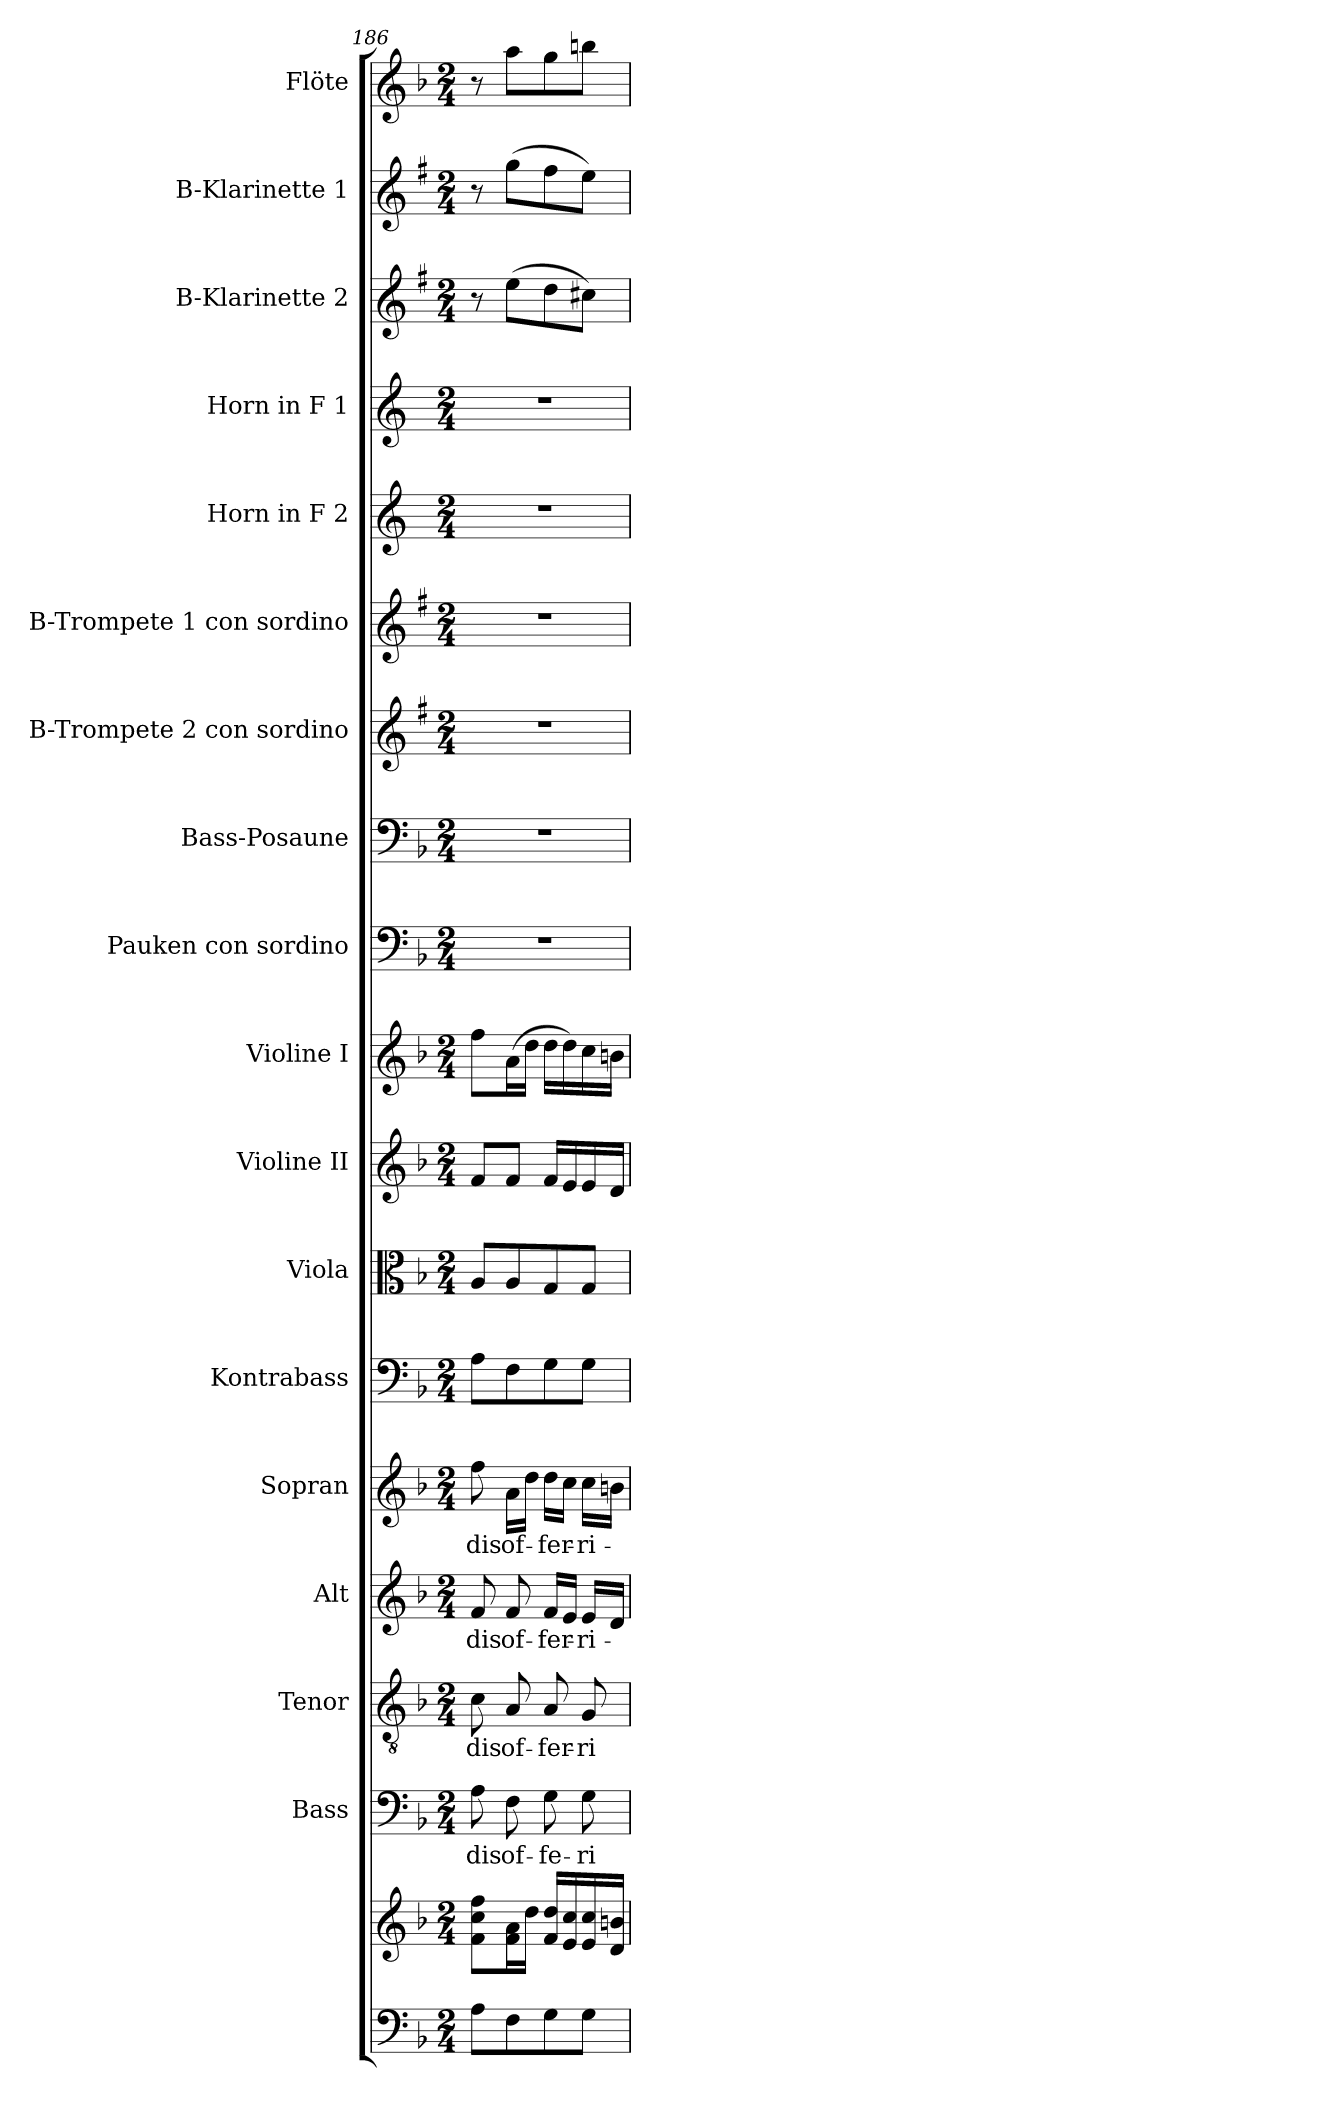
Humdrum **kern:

**kern	**kern	**kern	**text	**kern	**text	**kern	**text	**kern	**text	**kern	**kern	**kern	**kern	**kern	**kern	**kern	**kern	**kern	**kern	**kern	**kern	**kern
*part18	*part18	*part17	*part17	*part16	*part16	*part15	*part15	*part14	*part14	*part13	*part12	*part11	*part10	*part9	*part8	*part7	*part6	*part5	*part4	*part3	*part2	*part1
*staff19	*staff18	*staff17	*staff17	*staff16	*staff16	*staff15	*staff15	*staff14	*staff14	*staff13	*staff12	*staff11	*staff10	*staff9	*staff8	*staff7	*staff6	*staff5	*staff4	*staff3	*staff2	*staff1
*	*	*I"Bass	*	*I"Tenor	*	*I"Alt	*	*I"Sopran	*	*I"Kontrabass	*I"Viola	*I"Violine II	*I"Violine I	*I"Pauken con sordino	*I"Bass-Posaune	*I"B-Trompete 2 con sordino	*I"B-Trompete 1 con sordino	*I"Horn in F 2	*I"Horn in F 1	*I"B-Klarinette 2	*I"B-Klarinette 1	*I"Flöte
*	*	*I'B.	*	*I'T.	*	*I'A.	*	*I'S.	*	*I'Kb.	*I'Vla.	*I'Vl. II	*I'Vl. I	*I'Pk.	*I'B. Pos.	*I'B Trp. 2	*I'B Trp. 1	*	*	*I'B Kl. 2	*I'B Kl. 1	*I'Fl.
*clefF4	*clefG2	*clefF4	*	*clefGv2	*	*clefG2	*	*clefG2	*	*clefF4	*clefC3	*clefG2	*clefG2	*clefF4	*clefF4	*clefG2	*clefG2	*clefG2	*clefG2	*clefG2	*clefG2	*clefG2
*	*	*	*	*	*	*	*	*	*	*ITrd7c12	*	*	*	*	*	*ITrd1c2	*ITrd1c2	*ITrd4c7	*ITrd4c7	*ITrd1c2	*ITrd1c2	*
*k[b-]	*k[b-]	*k[b-]	*	*k[b-]	*	*k[b-]	*	*k[b-]	*	*k[b-]	*k[b-]	*k[b-]	*k[b-]	*k[b-]	*k[b-]	*k[b-]	*k[b-]	*k[b-]	*k[b-]	*k[b-]	*k[b-]	*k[b-]
*F:	*F:	*F:	*	*F:	*	*F:	*	*F:	*	*F:	*F:	*F:	*F:	*F:	*F:	*F:	*F:	*F:	*F:	*F:	*F:	*F:
*M2/4	*M2/4	*M2/4	*	*M2/4	*	*M2/4	*	*M2/4	*	*M2/4	*M2/4	*M2/4	*M2/4	*M2/4	*M2/4	*M2/4	*M2/4	*M2/4	*M2/4	*M2/4	*M2/4	*M2/4
=186	=186	=186	=186	=186	=186	=186	=186	=186	=186	=186	=186	=186	=186	=186	=186	=186	=186	=186	=186	=186	=186	=186
!	!	!	!LO:LY:b	!	!LO:LY:b	!	!LO:LY:b	!	!LO:LY:b	!	!	!	!	!	!	!	!	!	!	!	!	!
8A\L	8f\ 8cc\ 8ff\L	8A\	-dis	8c\	-dis	8f/	-dis	8ff\	-dis	8AA\L	8A/L	8f/L	8ff\L	2r	2r	2r	2r	2r	2r	8r	8r	8r
!	!	!	!LO:LY:b	!	!LO:LY:b	!	!LO:LY:b	!	!LO:LY:b	!	!	!	!	!	!	!	!	!	!	!	!	!
8F\	16f\ 16a\L	8F\	of-	8A/	of-	8f/	of-	16a\LL	of-	8FF\	8A/	8f/J	(>16a\L	.	.	.	.	.	.	(>8dd\L	(>8ff\L	8aa\L
.	16dd\JJ	.	.	.	.	.	.	16dd\JJ	.	.	.	.	16dd\JJ	.	.	.	.	.	.	.	.	.
!	!	!	!LO:LY:b	!	!LO:LY:b	!	!LO:LY:b	!	!LO:LY:b	!	!	!	!	!	!	!	!	!	!	!	!	!
8G\	16f/ 16dd/LL	8G\	-fe-	8A/	-fer-	16f/LL	-fer-	16dd\LL	-fer-	8GG\	8G/	16f/LL	16dd\LL	.	.	.	.	.	.	8cc\	8ee\	8gg\
.	16e/ 16cc/	.	.	.	.	16e/JJ	.	16cc\JJ	.	.	.	16e/	16dd\)	.	.	.	.	.	.	.	.	.
!	!	!	!LO:LY:b	!	!LO:LY:b	!	!LO:LY:b	!	!LO:LY:b	!	!	!	!	!	!	!	!	!	!	!	!	!
8G\J	16e/ 16cc/	8G\	-ri-	8G/	-ri-	16e/LL	-ri-	16cc\LL	-ri-	8GG\J	8G/J	16e/	16cc\	.	.	.	.	.	.	8bn\J)	8dd\J)	8bbn\J
.	16d/ 16bn/JJ	.	.	.	.	16d/JJ	.	16bn\JJ	.	.	.	16d/JJ	16bn\JJ	.	.	.	.	.	.	.	.	.
=	=	=	=	=	=	=	=	=	=	=	=	=	=	=	=	=	=	=	=	=	=	=
*-	*-	*-	*-	*-	*-	*-	*-	*-	*-	*-	*-	*-	*-	*-	*-	*-	*-	*-	*-	*-	*-	*-
